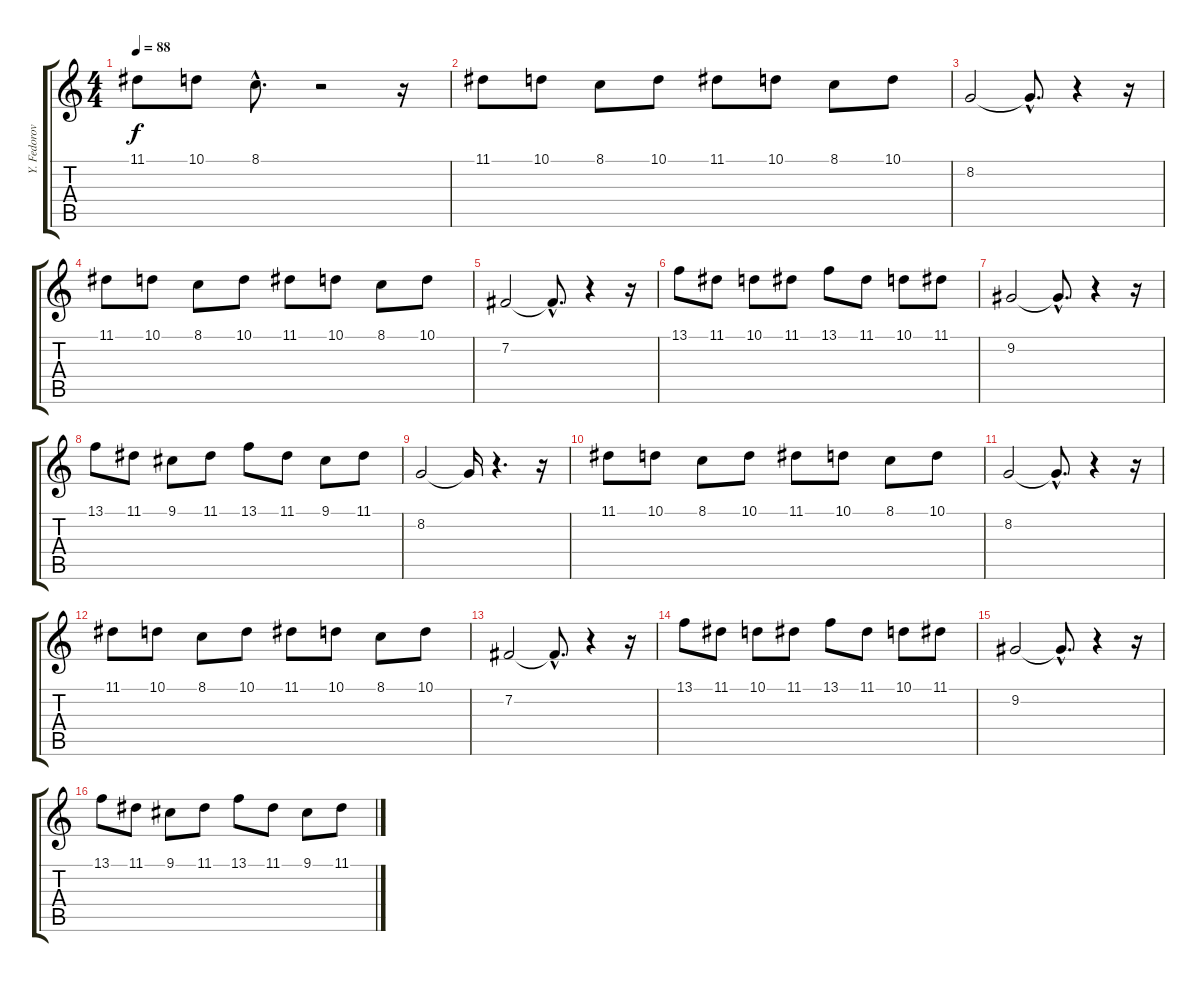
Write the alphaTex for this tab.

\track ("Y. Fedorov" "Y. Fedorov") {instrument whistle}
\staff {score tabs}
\tuning (E4 B3 G3 D3 A2 E2) {hide}
\ts (4 4)
\tempo 88
\clef g2
\ks c
11.1.8{dy f instrument whistle} 10.1.8 8.1{hac}.8{d} r.2 r.16 |
11.1.8 10.1.8 8.1.8 10.1.8 11.1.8 10.1.8 8.1.8 10.1.8 |
8.2.2 8.2{hac t}.8{d} r.4 r.16 |
11.1.8 10.1.8 8.1.8 10.1.8 11.1.8 10.1.8 8.1.8 10.1.8 |
7.2.2 7.2{hac t}.8{d} r.4 r.16 |
13.1.8 11.1.8 10.1.8 11.1.8 13.1.8 11.1.8 10.1.8 11.1.8 |
9.2.2 9.2{hac t}.8{d} r.4 r.16 |
13.1.8 11.1.8 9.1.8 11.1.8 13.1.8 11.1.8 9.1.8 11.1.8 |
8.2.2 8.2{t}.16 r.4{d} r.16 |
11.1.8 10.1.8 8.1.8 10.1.8 11.1.8 10.1.8 8.1.8 10.1.8 |
8.2.2 8.2{hac t}.8{d} r.4 r.16 |
11.1.8 10.1.8 8.1.8 10.1.8 11.1.8 10.1.8 8.1.8 10.1.8 |
7.2.2 7.2{hac t}.8{d} r.4 r.16 |
13.1.8 11.1.8 10.1.8 11.1.8 13.1.8 11.1.8 10.1.8 11.1.8 |
9.2.2 9.2{hac t}.8{d} r.4 r.16 |
13.1.8 11.1.8 9.1.8 11.1.8 13.1.8 11.1.8 9.1.8 11.1.8
